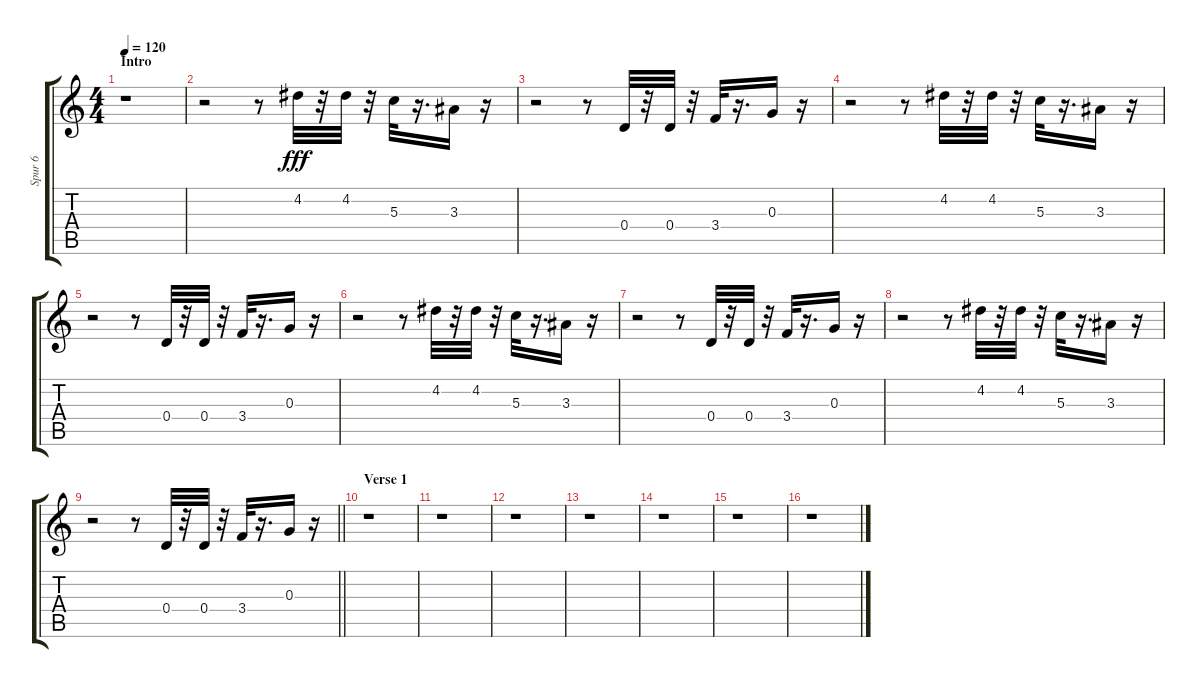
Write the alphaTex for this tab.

\track ("Spur 6" "Spur 6") {instrument electricguitarmuted}
\staff {score tabs}
\tuning (E4 B3 G3 D3 A2 E2) {hide}
\ts (4 4)
\section ("" "Intro")
\tempo 120
\clef g2
\ks c
r.1{dy fff instrument electricguitarmuted} |
r.2 r.8 4.2.32 r.32 4.2.32 r.32 5.3.32 r.16{d} 3.3.16 r.16 |
r.2 r.8 0.4.32 r.32 0.4.32 r.32 3.4.32 r.16{d} 0.3.16 r.16 |
r.2 r.8 4.2.32 r.32 4.2.32 r.32 5.3.32 r.16{d} 3.3.16 r.16 |
r.2 r.8 0.4.32 r.32 0.4.32 r.32 3.4.32 r.16{d} 0.3.16 r.16 |
r.2 r.8 4.2.32 r.32 4.2.32 r.32 5.3.32 r.16{d} 3.3.16 r.16 |
r.2 r.8 0.4.32 r.32 0.4.32 r.32 3.4.32 r.16{d} 0.3.16 r.16 |
r.2 r.8 4.2.32 r.32 4.2.32 r.32 5.3.32 r.16{d} 3.3.16 r.16 |
\barLineRight lightlight
r.2 r.8 0.4.32 r.32 0.4.32 r.32 3.4.32 r.16{d} 0.3.16 r.16 |
\section ("" "Verse 1")
r.1 |
r.1 |
r.1 |
r.1 |
r.1 |
r.1 |
r.1
